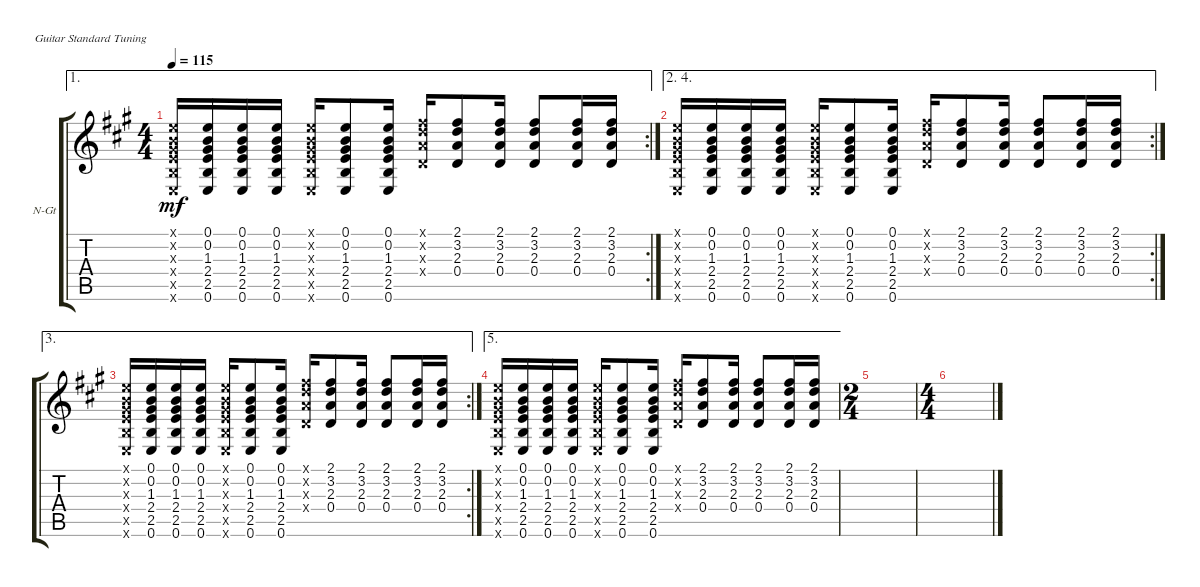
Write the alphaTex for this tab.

\defaultSystemsLayout 4
\bracketExtendMode groupsimilarinstruments
\firstSystemTrackNameOrientation horizontal
\otherSystemsTrackNameOrientation horizontal
\track ("Guitar 2" "N-Gt") {instrument acousticguitarnylon}
\staff {score tabs}
\tuning (E4 B3 G3 D3 A2 E2)
\ae 1
\rc 2
\ts (4 4)
\tempo 115
\clef g2
\ks a
(0.1{x} 0.2{x} 1.3{x} 2.4{x} 2.5{x} 0.6{x}).16{dy mf} (0.1 0.2 1.3 2.4 2.5 0.6).16 (0.1 0.2 1.3 2.4 2.5 0.6).16 (0.1 0.2 1.3 2.4 2.5 0.6).16 (0.1{x} 0.2{x} 1.3{x} 2.4{x} 2.5{x} 0.6{x}).16 (0.1 0.2 1.3 2.4 2.5 0.6).8 (0.1 0.2 1.3 2.4 2.5 0.6).16 (2.1{x} 3.2{x} 2.3{x} 0.4{x}).16 (2.1 3.2 2.3 0.4).8 (2.1 3.2 2.3 0.4).16 (2.1 3.2 2.3 0.4).8 (2.1 3.2 2.3 0.4).16 (2.1 3.2 2.3 0.4).16 |
\ae (2 4)
\rc 2
(0.1{x} 0.2{x} 1.3{x} 2.4{x} 2.5{x} 0.6{x}).16 (0.1 0.2 1.3 2.4 2.5 0.6).16 (0.1 0.2 1.3 2.4 2.5 0.6).16 (0.1 0.2 1.3 2.4 2.5 0.6).16 (0.1{x} 0.2{x} 1.3{x} 2.4{x} 2.5{x} 0.6{x}).16 (0.1 0.2 1.3 2.4 2.5 0.6).8 (0.1 0.2 1.3 2.4 2.5 0.6).16 (2.1{x} 3.2{x} 2.3{x} 0.4{x}).16 (2.1 3.2 2.3 0.4).8 (2.1 3.2 2.3 0.4).16 (2.1 3.2 2.3 0.4).8 (2.1 3.2 2.3 0.4).16 (2.1 3.2 2.3 0.4).16 |
\ae 3
\rc 2
(0.1{x} 0.2{x} 1.3{x} 2.4{x} 2.5{x} 0.6{x}).16 (0.1 0.2 1.3 2.4 2.5 0.6).16 (0.1 0.2 1.3 2.4 2.5 0.6).16 (0.1 0.2 1.3 2.4 2.5 0.6).16 (0.1{x} 0.2{x} 1.3{x} 2.4{x} 2.5{x} 0.6{x}).16 (0.1 0.2 1.3 2.4 2.5 0.6).8 (0.1 0.2 1.3 2.4 2.5 0.6).16 (2.1{x} 3.2{x} 2.3{x} 0.4{x}).16 (2.1 3.2 2.3 0.4).8 (2.1 3.2 2.3 0.4).16 (2.1 3.2 2.3 0.4).8 (2.1 3.2 2.3 0.4).16 (2.1 3.2 2.3 0.4).16 |
\ae 5
(0.1{x} 0.2{x} 1.3{x} 2.4{x} 2.5{x} 0.6{x}).16 (0.1 0.2 1.3 2.4 2.5 0.6).16 (0.1 0.2 1.3 2.4 2.5 0.6).16 (0.1 0.2 1.3 2.4 2.5 0.6).16 (0.1{x} 0.2{x} 1.3{x} 2.4{x} 2.5{x} 0.6{x}).16 (0.1 0.2 1.3 2.4 2.5 0.6).8 (0.1 0.2 1.3 2.4 2.5 0.6).16 (2.1{x} 3.2{x} 2.3{x} 0.4{x}).16 (2.1 3.2 2.3 0.4).8 (2.1 3.2 2.3 0.4).16 (2.1 3.2 2.3 0.4).8 (2.1 3.2 2.3 0.4).16 (2.1 3.2 2.3 0.4).16 |
\ts (2 4)
|
\ts (4 4)
